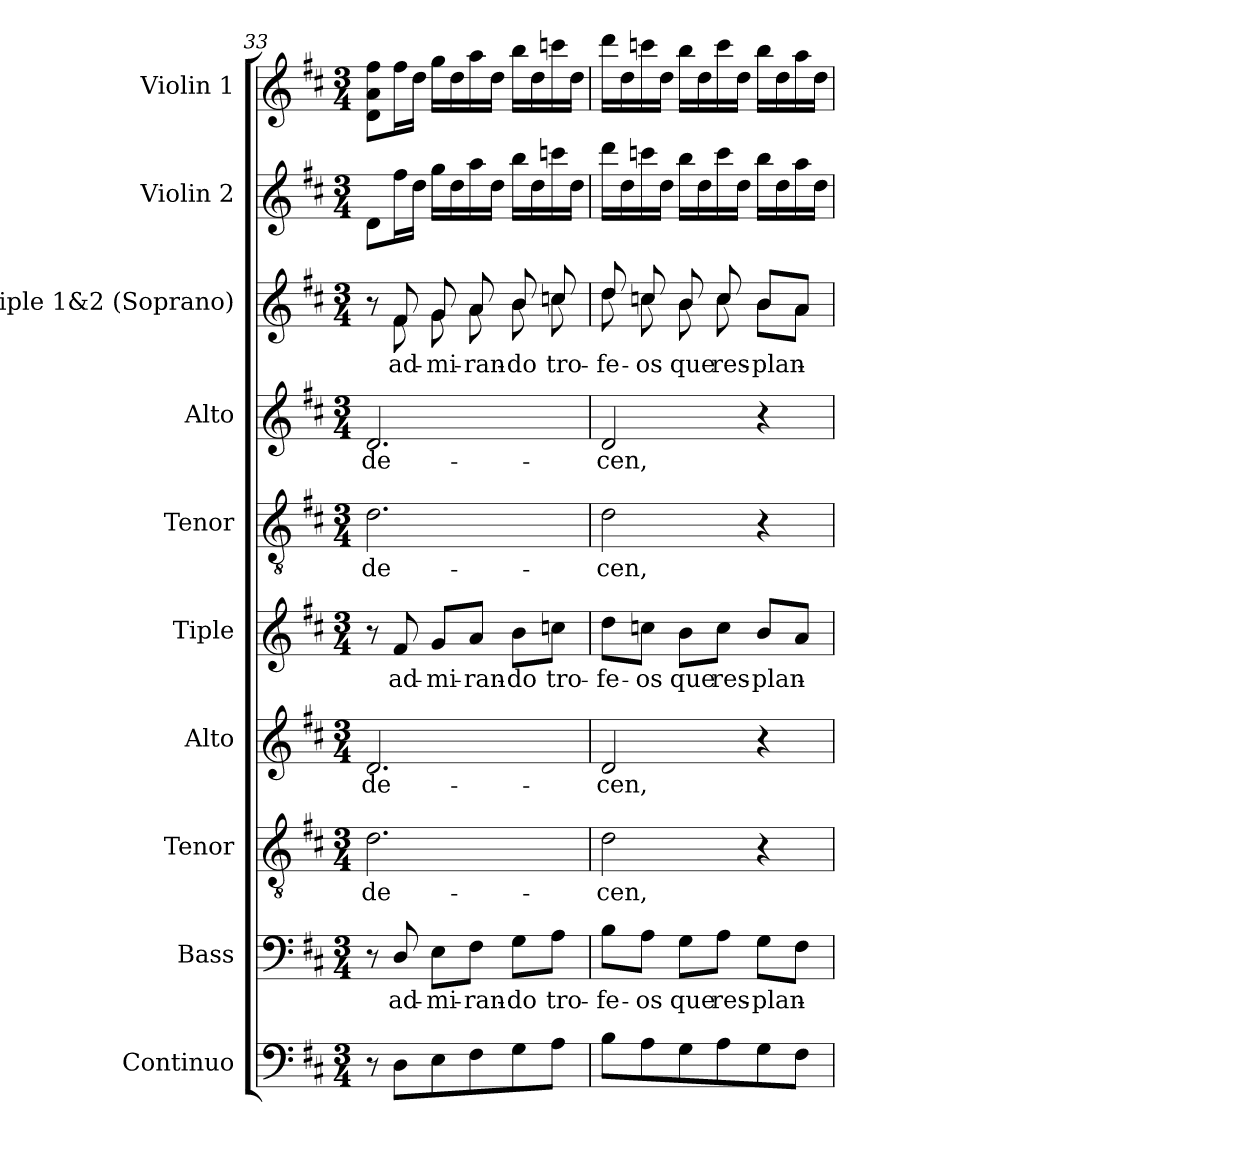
**kern	**kern	**text	**kern	**text	**kern	**text	**kern	**text	**kern	**text	**kern	**text	**kern	**text	**kern	**kern
*part10	*part9	*part9	*part8	*part8	*part7	*part7	*part6	*part6	*part5	*part5	*part4	*part4	*part3	*part3	*part2	*part1
*staff10	*staff9	*staff9	*staff8	*staff8	*staff7	*staff7	*staff6	*staff6	*staff5	*staff5	*staff4	*staff4	*staff3	*staff3	*staff2	*staff1
*I"Continuo	*I"Bass	*	*I"Tenor	*	*I"Alto	*	*I"Tiple	*	*I"Tenor	*	*I"Alto	*	*I"Tiple 1&2 (Soprano)	*	*I"Violin 2	*I"Violin 1
*I'Cont.	*I'B.	*	*I'T.	*	*I'A.	*	*	*	*I'T.	*	*I'A.	*	*I'S.	*	*I'Vln. 2	*I'Vln. 1
!!LO:LB:g=z
*clefF4	*clefF4	*	*clefGv2	*	*clefG2	*	*clefG2	*	*clefGv2	*	*clefG2	*	*clefG2	*	*clefG2	*clefG2
*	*	*	*ITrd7c12	*	*	*	*	*	*ITrd7c12	*	*	*	*	*	*	*
*k[f#c#]	*k[f#c#]	*	*k[f#c#]	*	*k[f#c#]	*	*k[f#c#]	*	*k[f#c#]	*	*k[f#c#]	*	*k[f#c#]	*	*k[f#c#]	*k[f#c#]
*D:	*D:	*	*D:	*	*D:	*	*D:	*	*D:	*	*D:	*	*D:	*	*D:	*D:
*M3/4	*M3/4	*	*M3/4	*	*M3/4	*	*M3/4	*	*M3/4	*	*M3/4	*	*M3/4	*	*M3/4	*M3/4
=33	=33	=33	=33	=33	=33	=33	=33	=33	=33	=33	=33	=33	=33	=33	=33	=33
!	!	!	!	!LO:LY:b:color=#000000	!	!	!	!	!	!	!	!	!	!	!	!
!	!	!	!	!	!	!LO:LY:b:color=#000000	!	!	!	!	!	!	!	!	!	!
!	!	!	!	!	!	!	!	!	!	!LO:LY:b:color=#000000	!	!	!	!	!	!
!	!	!	!	!	!	!	!	!	!	!	!	!LO:LY:b:color=#000000	!	!	!	!
*	*	*	*	*	*	*	*	*	*	*	*	*	*^	*	*	*
8r	8r	.	2.Di\	-de-	2.di/	-de-	8r	.	2.Di\	-de-	2.di/	-de-	8r	8ryy	.	8di\L	8di\ 8ai 8ff#iL
!	!	!LO:LY:b:color=#000000	!	!	!	!	!	!	!	!	!	!	!	!	!	!	!
!	!	!	!	!	!	!	!	!LO:LY:b:color=#000000	!	!	!	!	!	!	!	!	!
!	!	!	!	!	!	!	!	!	!	!	!	!	!	!	!LO:LY:b:color=#000000	!	!
8Di\L	8Di/	ad-	.	.	.	.	8f#i/	ad-	.	.	.	.	8f#i/	8f#i\	ad-	16ff#i\L	16ff#i\L
.	.	.	.	.	.	.	.	.	.	.	.	.	.	.	.	16ddi\JJ	16ddi\JJ
!	!	!LO:LY:b:color=#000000	!	!	!	!	!	!	!	!	!	!	!	!	!	!	!
!	!	!	!	!	!	!	!	!LO:LY:b:color=#000000	!	!	!	!	!	!	!	!	!
!	!	!	!	!	!	!	!	!	!	!	!	!	!	!	!LO:LY:b:color=#000000	!	!
8Ei\	8Ei\L	-mi-	.	.	.	.	8gi/L	-mi-	.	.	.	.	8gi/	8gi\	-mi-	16ggi\LL	16ggi\LL
.	.	.	.	.	.	.	.	.	.	.	.	.	.	.	.	16ddi\	16ddi\
!	!	!LO:LY:b:color=#000000	!	!	!	!	!	!	!	!	!	!	!	!	!	!	!
!	!	!	!	!	!	!	!	!LO:LY:b:color=#000000	!	!	!	!	!	!	!	!	!
!	!	!	!	!	!	!	!	!	!	!	!	!	!	!	!LO:LY:b:color=#000000	!	!
8F#i\	8F#i\J	-ran-	.	.	.	.	8ai/J	-ran-	.	.	.	.	8ai/	8ai\	-ran-	16aai\	16aai\
.	.	.	.	.	.	.	.	.	.	.	.	.	.	.	.	16ddi\JJ	16ddi\JJ
!	!	!LO:LY:b:color=#000000	!	!	!	!	!	!	!	!	!	!	!	!	!	!	!
!	!	!	!	!	!	!	!	!LO:LY:b:color=#000000	!	!	!	!	!	!	!	!	!
!	!	!	!	!	!	!	!	!	!	!	!	!	!	!	!LO:LY:b:color=#000000	!	!
8Gi\	8Gi\L	-do	.	.	.	.	8bi\L	-do	.	.	.	.	8bi/	8bi\	-do	16bbi\LL	16bbi\LL
.	.	.	.	.	.	.	.	.	.	.	.	.	.	.	.	16ddi\	16ddi\
!	!	!LO:LY:b:color=#000000	!	!	!	!	!	!	!	!	!	!	!	!	!	!	!
!	!	!	!	!	!	!	!	!LO:LY:b:color=#000000	!	!	!	!	!	!	!	!	!
!	!	!	!	!	!	!	!	!	!	!	!	!	!	!	!LO:LY:b:color=#000000	!	!
8Ai\J	8Ai\J	tro-	.	.	.	.	8ccni\J	tro-	.	.	.	.	8ccni/	8cci\	tro-	16cccni\	16cccni\
.	.	.	.	.	.	.	.	.	.	.	.	.	.	.	.	16ddi\JJ	16ddi\JJ
=34	=34	=34	=34	=34	=34	=34	=34	=34	=34	=34	=34	=34	=34	=34	=34	=34	=34
!	!	!LO:LY:b:color=#000000	!	!	!	!	!	!	!	!	!	!	!	!	!	!	!
!	!	!	!	!LO:LY:b:color=#000000	!	!	!	!	!	!	!	!	!	!	!	!	!
!	!	!	!	!	!	!LO:LY:b:color=#000000	!	!	!	!	!	!	!	!	!	!	!
!	!	!	!	!	!	!	!	!LO:LY:b:color=#000000	!	!	!	!	!	!	!	!	!
!	!	!	!	!	!	!	!	!	!	!LO:LY:b:color=#000000	!	!	!	!	!	!	!
!	!	!	!	!	!	!	!	!	!	!	!	!LO:LY:b:color=#000000	!	!	!	!	!
!	!	!	!	!	!	!	!	!	!	!	!	!	!	!	!LO:LY:b:color=#000000	!	!
8Bi\L	8Bi\L	-fe-	2Di\	-cen,	2di/	-cen,	8ddi\L	-fe-	2Di\	-cen,	2di/	-cen,	8ddi/	8ddi\	-fe-	16dddi\LL	16dddi\LL
.	.	.	.	.	.	.	.	.	.	.	.	.	.	.	.	16ddi\	16ddi\
!	!	!LO:LY:b:color=#000000	!	!	!	!	!	!	!	!	!	!	!	!	!	!	!
!	!	!	!	!	!	!	!	!LO:LY:b:color=#000000	!	!	!	!	!	!	!	!	!
!	!	!	!	!	!	!	!	!	!	!	!	!	!	!	!LO:LY:b:color=#000000	!	!
8Ai\	8Ai\J	-os	.	.	.	.	8ccni\J	-os	.	.	.	.	8ccni/	8cci\	-os	16cccni\	16cccni\
.	.	.	.	.	.	.	.	.	.	.	.	.	.	.	.	16ddi\JJ	16ddi\JJ
!	!	!LO:LY:b:color=#000000	!	!	!	!	!	!	!	!	!	!	!	!	!	!	!
!	!	!	!	!	!	!	!	!LO:LY:b:color=#000000	!	!	!	!	!	!	!	!	!
!	!	!	!	!	!	!	!	!	!	!	!	!	!	!	!LO:LY:b:color=#000000	!	!
8Gi\	8Gi\L	que	.	.	.	.	8bi\L	que	.	.	.	.	8bi/	8bi\	que	16bbi\LL	16bbi\LL
.	.	.	.	.	.	.	.	.	.	.	.	.	.	.	.	16ddi\	16ddi\
!	!	!LO:LY:b:color=#000000	!	!	!	!	!	!	!	!	!	!	!	!	!	!	!
!	!	!	!	!	!	!	!	!LO:LY:b:color=#000000	!	!	!	!	!	!	!	!	!
!	!	!	!	!	!	!	!	!	!	!	!	!	!	!	!LO:LY:b:color=#000000	!	!
8Ai\	8Ai\J	res-	.	.	.	.	8cci\J	res-	.	.	.	.	8cci/	8cci\	res-	16ccci\	16ccci\
.	.	.	.	.	.	.	.	.	.	.	.	.	.	.	.	16ddi\JJ	16ddi\JJ
!	!	!LO:LY:b:color=#000000	!	!	!	!	!	!	!	!	!	!	!	!	!	!	!
!	!	!	!	!	!	!	!	!LO:LY:b:color=#000000	!	!	!	!	!	!	!	!	!
!	!	!	!	!	!	!	!	!	!	!	!	!	!	!	!LO:LY:b:color=#000000	!	!
8Gi\	8Gi\L	-plan-	4r	.	4r	.	8bi/L	-plan-	4r	.	4r	.	8bi/L	8bi\L	-plan-	16bbi\LL	16bbi\LL
.	.	.	.	.	.	.	.	.	.	.	.	.	.	.	.	16ddi\	16ddi\
8F#i\J	8F#i\J	.	.	.	.	.	8ai/J	.	.	.	.	.	8ai/J	8ai\J	.	16aai\	16aai\
.	.	.	.	.	.	.	.	.	.	.	.	.	.	.	.	16ddi\JJ	16ddi\JJ
*	*	*	*	*	*	*	*	*	*	*	*	*	*v	*v	*	*	*
=	=	=	=	=	=	=	=	=	=	=	=	=	=	=	=	=
*-	*-	*-	*-	*-	*-	*-	*-	*-	*-	*-	*-	*-	*-	*-	*-	*-
